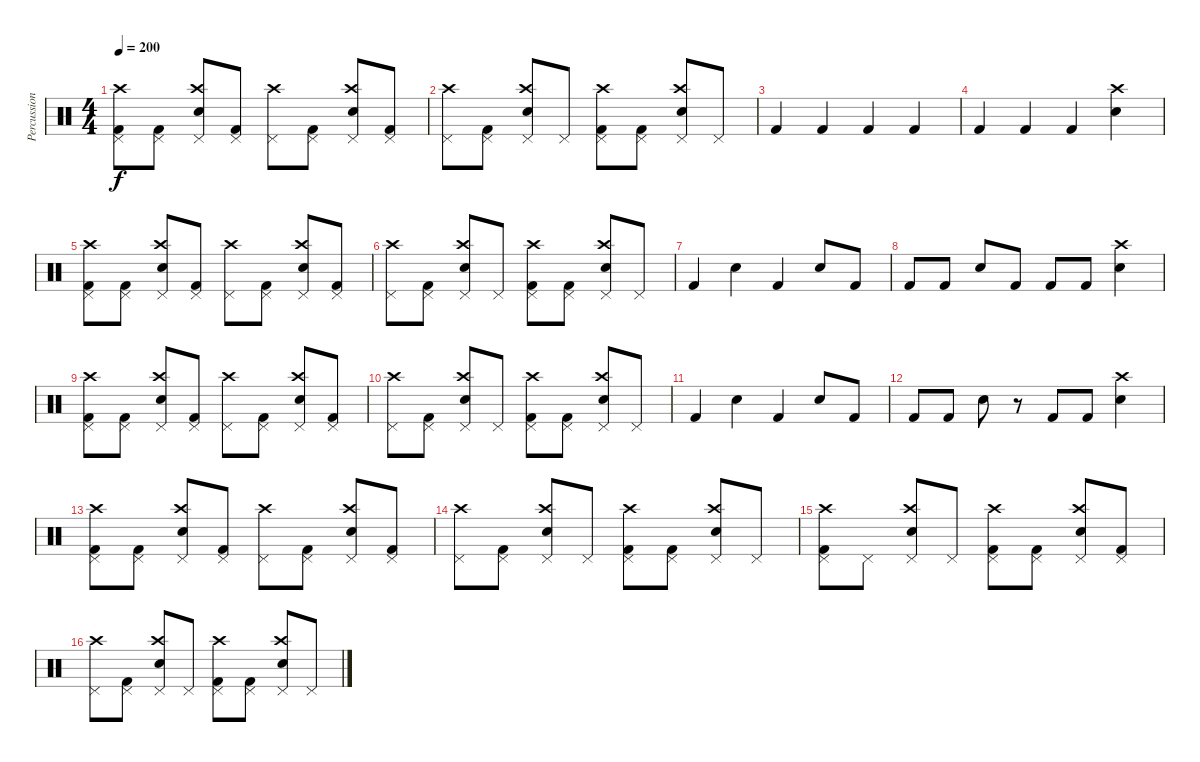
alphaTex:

\track ("Percussion" "Percussion") {instrument percussion}
\staff {score}
\articulation defaults
\ts (4 4)
\tempo 200
\clef neutral
\ks c
("Pedal Hi-Hat (hit)" "Kick (hit) 2" "Crash high (hit)").8{dy f} ("Pedal Hi-Hat (hit)" "Kick (hit) 2").8 ("Pedal Hi-Hat (hit)" "Electric Snare (hit)" "Crash high (hit)").8 ("Pedal Hi-Hat (hit)" "Kick (hit) 2").8 ("Pedal Hi-Hat (hit)" "Crash high (hit)").8 ("Pedal Hi-Hat (hit)" "Kick (hit) 2").8 ("Pedal Hi-Hat (hit)" "Electric Snare (hit)" "Crash high (hit)").8 ("Pedal Hi-Hat (hit)" "Kick (hit) 2").8 |
("Pedal Hi-Hat (hit)" "Crash high (hit)").8 ("Pedal Hi-Hat (hit)" "Kick (hit) 2").8 ("Pedal Hi-Hat (hit)" "Electric Snare (hit)" "Crash high (hit)").8 "Pedal Hi-Hat (hit)".8 ("Pedal Hi-Hat (hit)" "Kick (hit) 2" "Crash high (hit)").8 ("Pedal Hi-Hat (hit)" "Kick (hit) 2").8 ("Pedal Hi-Hat (hit)" "Electric Snare (hit)" "Crash high (hit)").8 "Pedal Hi-Hat (hit)".8 |
"Kick (hit) 2".4 "Kick (hit) 2".4 "Kick (hit) 2".4 "Kick (hit) 2".4 |
"Kick (hit) 2".4 "Kick (hit) 2".4 "Kick (hit) 2".4 ("Electric Snare (hit)" "Crash high (hit)").4 |
("Pedal Hi-Hat (hit)" "Kick (hit) 2" "Crash high (hit)").8 ("Pedal Hi-Hat (hit)" "Kick (hit) 2").8 ("Pedal Hi-Hat (hit)" "Electric Snare (hit)" "Crash high (hit)").8 ("Pedal Hi-Hat (hit)" "Kick (hit) 2").8 ("Pedal Hi-Hat (hit)" "Crash high (hit)").8 ("Pedal Hi-Hat (hit)" "Kick (hit) 2").8 ("Pedal Hi-Hat (hit)" "Electric Snare (hit)" "Crash high (hit)").8 ("Pedal Hi-Hat (hit)" "Kick (hit) 2").8 |
("Pedal Hi-Hat (hit)" "Crash high (hit)").8 ("Pedal Hi-Hat (hit)" "Kick (hit) 2").8 ("Pedal Hi-Hat (hit)" "Electric Snare (hit)" "Crash high (hit)").8 "Pedal Hi-Hat (hit)".8 ("Pedal Hi-Hat (hit)" "Kick (hit) 2" "Crash high (hit)").8 ("Pedal Hi-Hat (hit)" "Kick (hit) 2").8 ("Pedal Hi-Hat (hit)" "Electric Snare (hit)" "Crash high (hit)").8 "Pedal Hi-Hat (hit)".8 |
"Kick (hit) 2".4 "Electric Snare (hit)".4 "Kick (hit) 2".4 "Electric Snare (hit)".8 "Kick (hit) 2".8 |
"Kick (hit) 2".8 "Kick (hit) 2".8 "Electric Snare (hit)".8 "Kick (hit) 2".8 "Kick (hit) 2".8 "Kick (hit) 2".8 ("Electric Snare (hit)" "Crash high (hit)").4 |
("Pedal Hi-Hat (hit)" "Kick (hit) 2" "Crash high (hit)").8 ("Pedal Hi-Hat (hit)" "Kick (hit) 2").8 ("Pedal Hi-Hat (hit)" "Electric Snare (hit)" "Crash high (hit)").8 ("Pedal Hi-Hat (hit)" "Kick (hit) 2").8 ("Pedal Hi-Hat (hit)" "Crash high (hit)").8 ("Pedal Hi-Hat (hit)" "Kick (hit) 2").8 ("Pedal Hi-Hat (hit)" "Electric Snare (hit)" "Crash high (hit)").8 ("Pedal Hi-Hat (hit)" "Kick (hit) 2").8 |
("Pedal Hi-Hat (hit)" "Crash high (hit)").8 ("Pedal Hi-Hat (hit)" "Kick (hit) 2").8 ("Pedal Hi-Hat (hit)" "Electric Snare (hit)" "Crash high (hit)").8 "Pedal Hi-Hat (hit)".8 ("Pedal Hi-Hat (hit)" "Kick (hit) 2" "Crash high (hit)").8 ("Pedal Hi-Hat (hit)" "Kick (hit) 2").8 ("Pedal Hi-Hat (hit)" "Electric Snare (hit)" "Crash high (hit)").8 "Pedal Hi-Hat (hit)".8 |
"Kick (hit) 2".4 "Electric Snare (hit)".4 "Kick (hit) 2".4 "Electric Snare (hit)".8 "Kick (hit) 2".8 |
"Kick (hit) 2".8 "Kick (hit) 2".8 "Electric Snare (hit)".8 r.8 "Kick (hit) 2".8 "Kick (hit) 2".8 ("Electric Snare (hit)" "Crash high (hit)").4 |
("Pedal Hi-Hat (hit)" "Kick (hit) 2" "Crash high (hit)").8 ("Pedal Hi-Hat (hit)" "Kick (hit) 2").8 ("Pedal Hi-Hat (hit)" "Electric Snare (hit)" "Crash high (hit)").8 ("Pedal Hi-Hat (hit)" "Kick (hit) 2").8 ("Pedal Hi-Hat (hit)" "Crash high (hit)").8 ("Pedal Hi-Hat (hit)" "Kick (hit) 2").8 ("Pedal Hi-Hat (hit)" "Electric Snare (hit)" "Crash high (hit)").8 ("Pedal Hi-Hat (hit)" "Kick (hit) 2").8 |
("Pedal Hi-Hat (hit)" "Crash high (hit)").8 ("Pedal Hi-Hat (hit)" "Kick (hit) 2").8 ("Pedal Hi-Hat (hit)" "Electric Snare (hit)" "Crash high (hit)").8 "Pedal Hi-Hat (hit)".8 ("Pedal Hi-Hat (hit)" "Kick (hit) 2" "Crash high (hit)").8 ("Pedal Hi-Hat (hit)" "Kick (hit) 2").8 ("Pedal Hi-Hat (hit)" "Electric Snare (hit)" "Crash high (hit)").8 "Pedal Hi-Hat (hit)".8 |
("Pedal Hi-Hat (hit)" "Kick (hit) 2" "Crash high (hit)").8 "Pedal Hi-Hat (hit)".8 ("Pedal Hi-Hat (hit)" "Electric Snare (hit)" "Crash high (hit)").8 "Pedal Hi-Hat (hit)".8 ("Pedal Hi-Hat (hit)" "Kick (hit) 2" "Crash high (hit)").8 ("Pedal Hi-Hat (hit)" "Kick (hit) 2").8 ("Pedal Hi-Hat (hit)" "Electric Snare (hit)" "Crash high (hit)").8 ("Pedal Hi-Hat (hit)" "Kick (hit) 2").8 |
("Pedal Hi-Hat (hit)" "Crash high (hit)").8 ("Pedal Hi-Hat (hit)" "Kick (hit) 2").8 ("Pedal Hi-Hat (hit)" "Electric Snare (hit)" "Crash high (hit)").8 "Pedal Hi-Hat (hit)".8 ("Pedal Hi-Hat (hit)" "Kick (hit) 2" "Crash high (hit)").8 ("Pedal Hi-Hat (hit)" "Kick (hit) 2").8 ("Pedal Hi-Hat (hit)" "Electric Snare (hit)" "Crash high (hit)").8 "Pedal Hi-Hat (hit)".8
